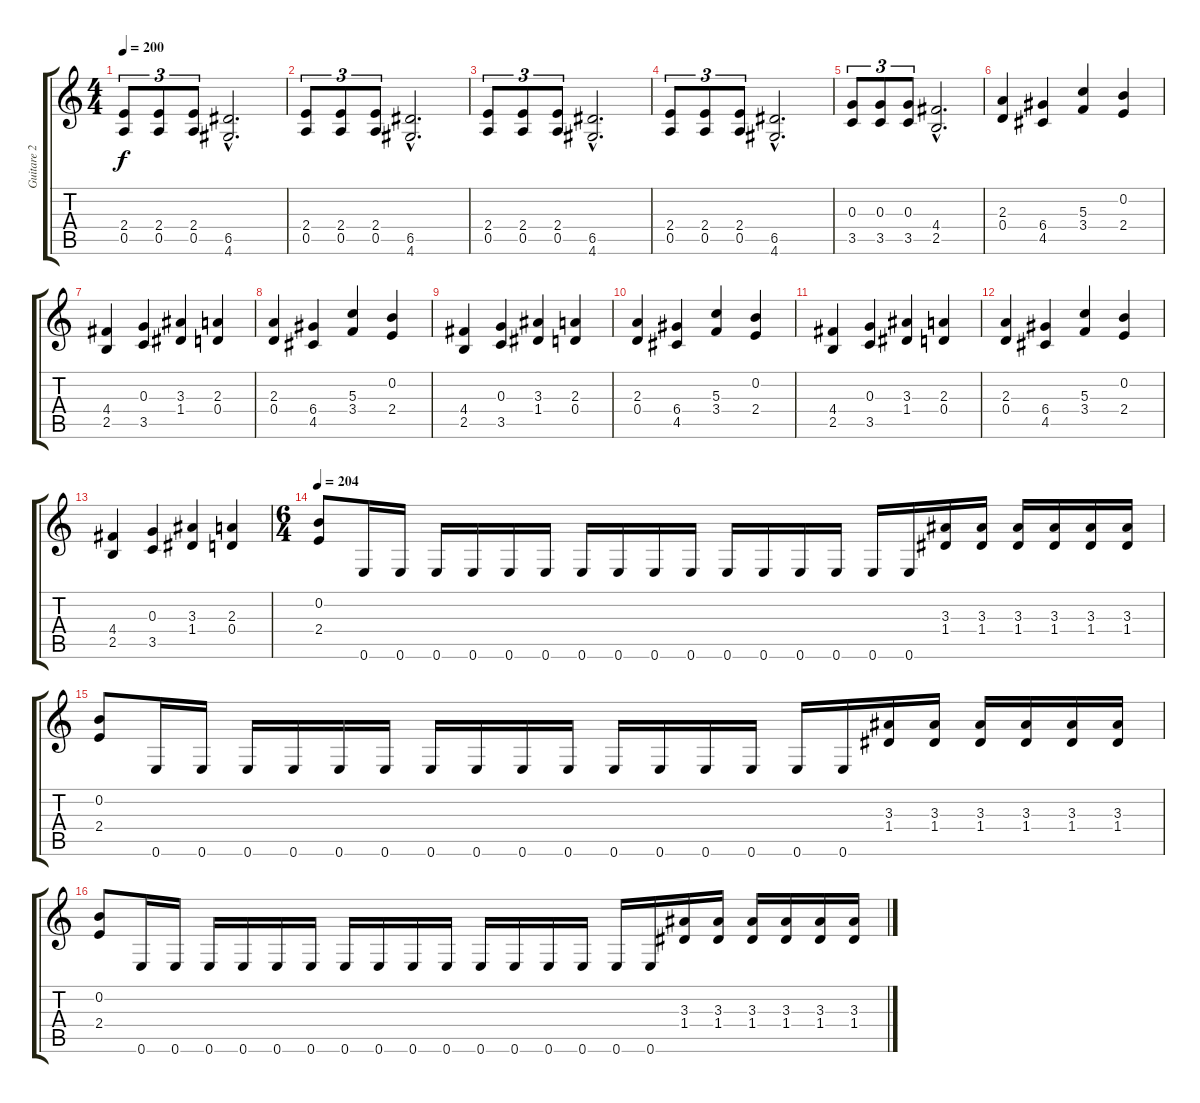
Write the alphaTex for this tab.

\track ("Guitare 2" "Guitare 2") {instrument distortionguitar}
\staff {score tabs}
\tuning (E4 B3 G3 D3 A2 E2) {hide}
\ts (4 4)
\tempo 200
\tempo 147
\tempo 200
\clef g2
\ks c
(2.4 0.5).8{tu (3 2) dy f instrument distortionguitar} (2.4 0.5).8{tu (3 2)} (2.4 0.5).8{tu (3 2)} (6.5{hac} 4.6{hac}).2{d} |
(2.4 0.5).8{tu (3 2)} (2.4 0.5).8{tu (3 2)} (2.4 0.5).8{tu (3 2)} (6.5{hac} 4.6{hac}).2{d} |
(2.4 0.5).8{tu (3 2)} (2.4 0.5).8{tu (3 2)} (2.4 0.5).8{tu (3 2)} (6.5{hac} 4.6{hac}).2{d} |
(2.4 0.5).8{tu (3 2)} (2.4 0.5).8{tu (3 2)} (2.4 0.5).8{tu (3 2)} (6.5{hac} 4.6{hac}).2{d} |
(0.3 3.5).8{tu (3 2)} (0.3 3.5).8{tu (3 2)} (0.3 3.5).8{tu (3 2)} (4.4{hac} 2.5{hac}).2{d} |
(2.3 0.4).4 (6.4 4.5).4 (5.3 3.4).4 (0.2 2.4).4 |
(4.4 2.5).4 (0.3 3.5).4 (3.3 1.4).4 (2.3 0.4).4 |
(2.3 0.4).4 (6.4 4.5).4 (5.3 3.4).4 (0.2 2.4).4 |
(4.4 2.5).4 (0.3 3.5).4 (3.3 1.4).4 (2.3 0.4).4 |
(2.3 0.4).4 (6.4 4.5).4 (5.3 3.4).4 (0.2 2.4).4 |
(4.4 2.5).4 (0.3 3.5).4 (3.3 1.4).4 (2.3 0.4).4 |
(2.3 0.4).4 (6.4 4.5).4 (5.3 3.4).4 (0.2 2.4).4 |
(4.4 2.5).4 (0.3 3.5).4 (3.3 1.4).4 (2.3 0.4).4 |
\ts (6 4)
\tempo 204
(0.2 2.4).8 0.6.16 0.6.16 0.6.16 0.6.16 0.6.16 0.6.16 0.6.16 0.6.16 0.6.16 0.6.16 0.6.16 0.6.16 0.6.16 0.6.16 0.6.16 0.6.16 (3.3 1.4).16 (3.3 1.4).16 (3.3 1.4).16 (3.3 1.4).16 (3.3 1.4).16 (3.3 1.4).16 |
(0.2 2.4).8 0.6.16 0.6.16 0.6.16 0.6.16 0.6.16 0.6.16 0.6.16 0.6.16 0.6.16 0.6.16 0.6.16 0.6.16 0.6.16 0.6.16 0.6.16 0.6.16 (3.3 1.4).16 (3.3 1.4).16 (3.3 1.4).16 (3.3 1.4).16 (3.3 1.4).16 (3.3 1.4).16 |
(0.2 2.4).8 0.6.16 0.6.16 0.6.16 0.6.16 0.6.16 0.6.16 0.6.16 0.6.16 0.6.16 0.6.16 0.6.16 0.6.16 0.6.16 0.6.16 0.6.16 0.6.16 (3.3 1.4).16 (3.3 1.4).16 (3.3 1.4).16 (3.3 1.4).16 (3.3 1.4).16 (3.3 1.4).16
